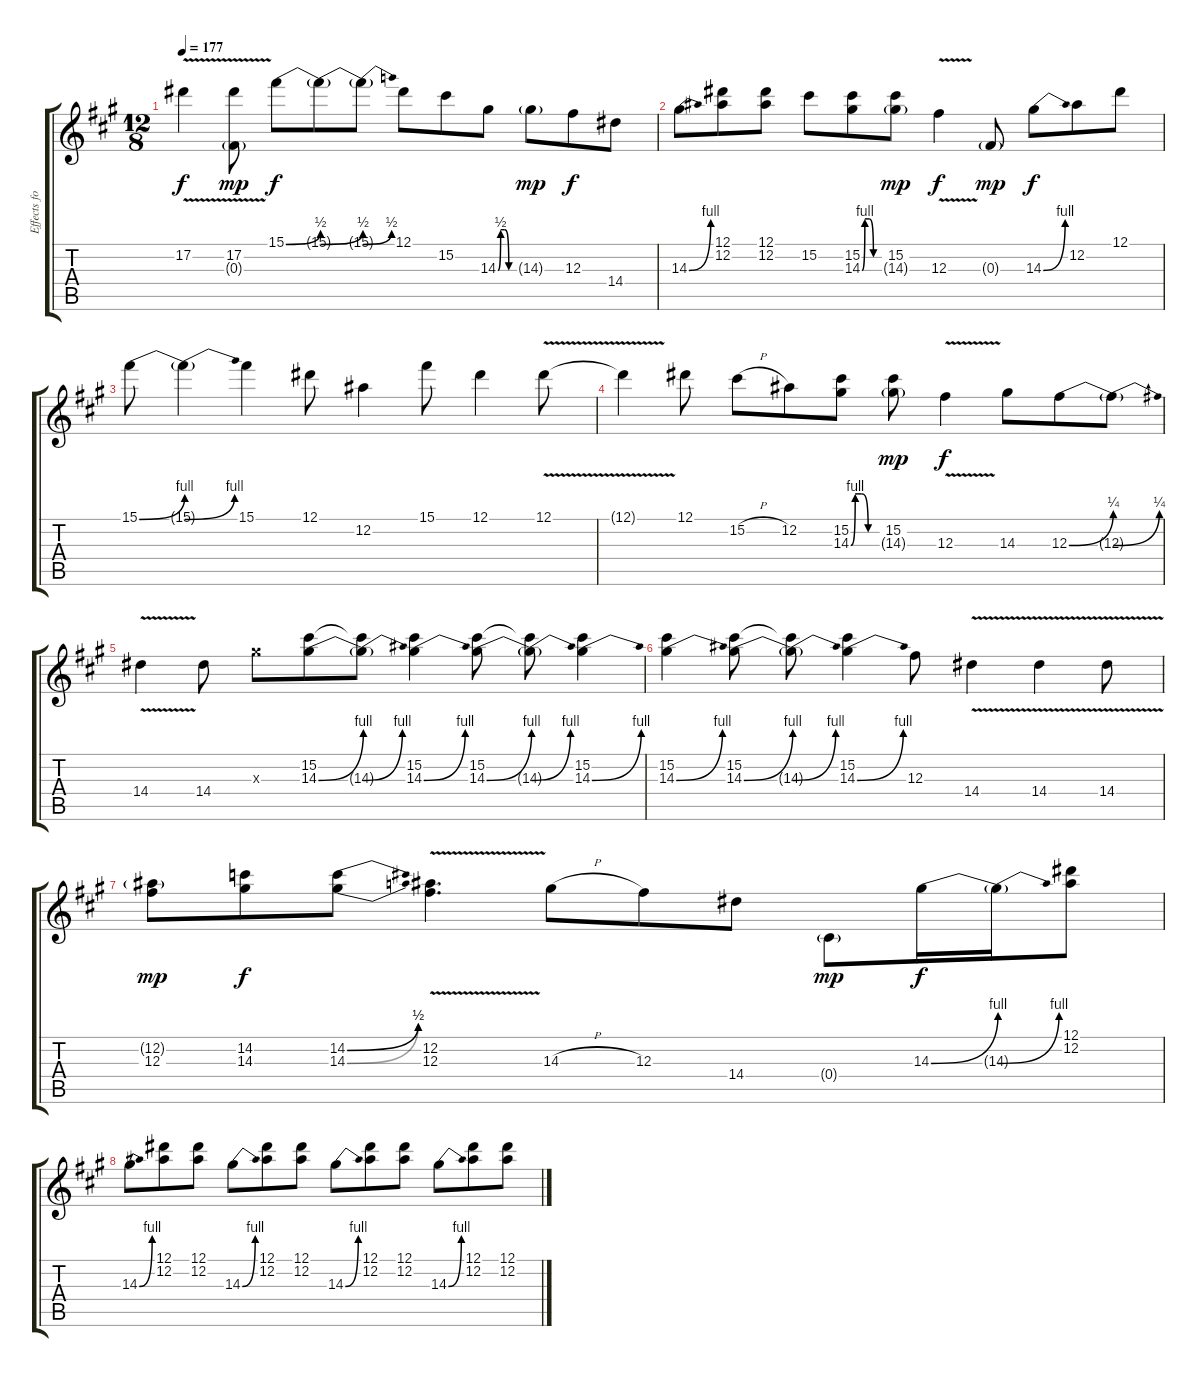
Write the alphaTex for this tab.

\track ("Effects for Guitar 1" "Effects fo") {instrument acousticguitarsteel}
\staff {score tabs}
\tuning (Eb4 Bb3 Gb3 Db3 Ab2 Eb2) {hide}
\ts (12 8)
\tempo 177
\clef g2
\ks a
17.2{v}.4{dy f} (17.2{v} 0.3{v g}).8{dy mp} 15.1{be (bend 0 0 60 2)}.8{dy f} 15.1{be (bend 0 0 60 2) t}.8 15.1{be (bend 0 0 60 2) t}.8 12.1.8 15.2.8 14.3{be (custom 0 0 10 2 25 2 40 0 60 0)}.8 14.3{g}.8{dy mp} 12.3.8{dy f} 14.4.8 |
14.3{be (bend 0 0 60 4)}.8 (12.1 12.2).8 (12.1 12.2).8 15.2.8 (15.2 14.3{be (custom 0 0 10 4 25 4 40 0 60 0)}).8 (15.2 14.3{g}).8{dy mp} 12.3{v}.4{dy f} 0.3{g}.8{dy mp} 14.3{be (bend 0 0 60 4)}.8{dy f} 12.2.8 12.1.8 |
15.1{be (bend 0 0 60 4)}.8 15.1{be (bend 0 0 60 4) t}.4 15.1.4 12.1.8 12.2.4 15.1.8 12.1.4 12.1{v}.8 |
12.1{v t}.4 12.1.8 15.2{h}.8 12.2.8 (15.2 14.3{be (custom 0 0 10 4 25 4 40 0 60 0)}).8 (15.2 14.3{g}).8{dy mp} 12.3{v}.4{dy f} 14.3.8 12.3{be (bend 0 0 60 1)}.8 12.3{be (bend 0 0 60 1) t}.8 |
14.4{v}.4 14.4.8 14.3{x}.8 (15.2 14.3{be (bend 0 0 60 4)}).8 (15.2{t} 14.3{be (bend 0 0 60 4) t}).8 (15.2 14.3{be (bend 0 0 60 4)}).4 (15.2 14.3{be (bend 0 0 60 4)}).8 (15.2{t} 14.3{be (bend 0 0 60 4) t}).8 (15.2 14.3{be (bend 0 0 60 4)}).4 |
(15.2 14.3{be (bend 0 0 60 4)}).4 (15.2 14.3{be (bend 0 0 60 4)}).8 (15.2{t} 14.3{be (bend 0 0 60 4) t}).8 (15.2 14.3{be (bend 0 0 60 4)}).4 12.3.8 14.4{v}.4 14.4{v}.4 14.4{v}.8 |
(12.2{g} 12.3).8{dy mp} (14.2 14.3).8{dy f} (14.2{be (bend 0 0 60 2)} 14.3{be (bend 0 0 60 2)}).8 (12.2{v} 12.3{v}).4{d} 14.3{h}.8 12.3.8 14.4.8 0.4{g}.8{dy mp} 14.3{be (bend 0 0 60 4)}.16{dy f} 14.3{be (bend 0 0 60 4) t}.16 (12.1 12.2).8 |
14.3{be (bend 0 0 60 4)}.8 (12.1 12.2).8 (12.1 12.2).8 14.3{be (bend 0 0 60 4)}.8 (12.1 12.2).8 (12.1 12.2).8 14.3{be (bend 0 0 60 4)}.8 (12.1 12.2).8 (12.1 12.2).8 14.3{be (bend 0 0 60 4)}.8 (12.1 12.2).8 (12.1 12.2).8
